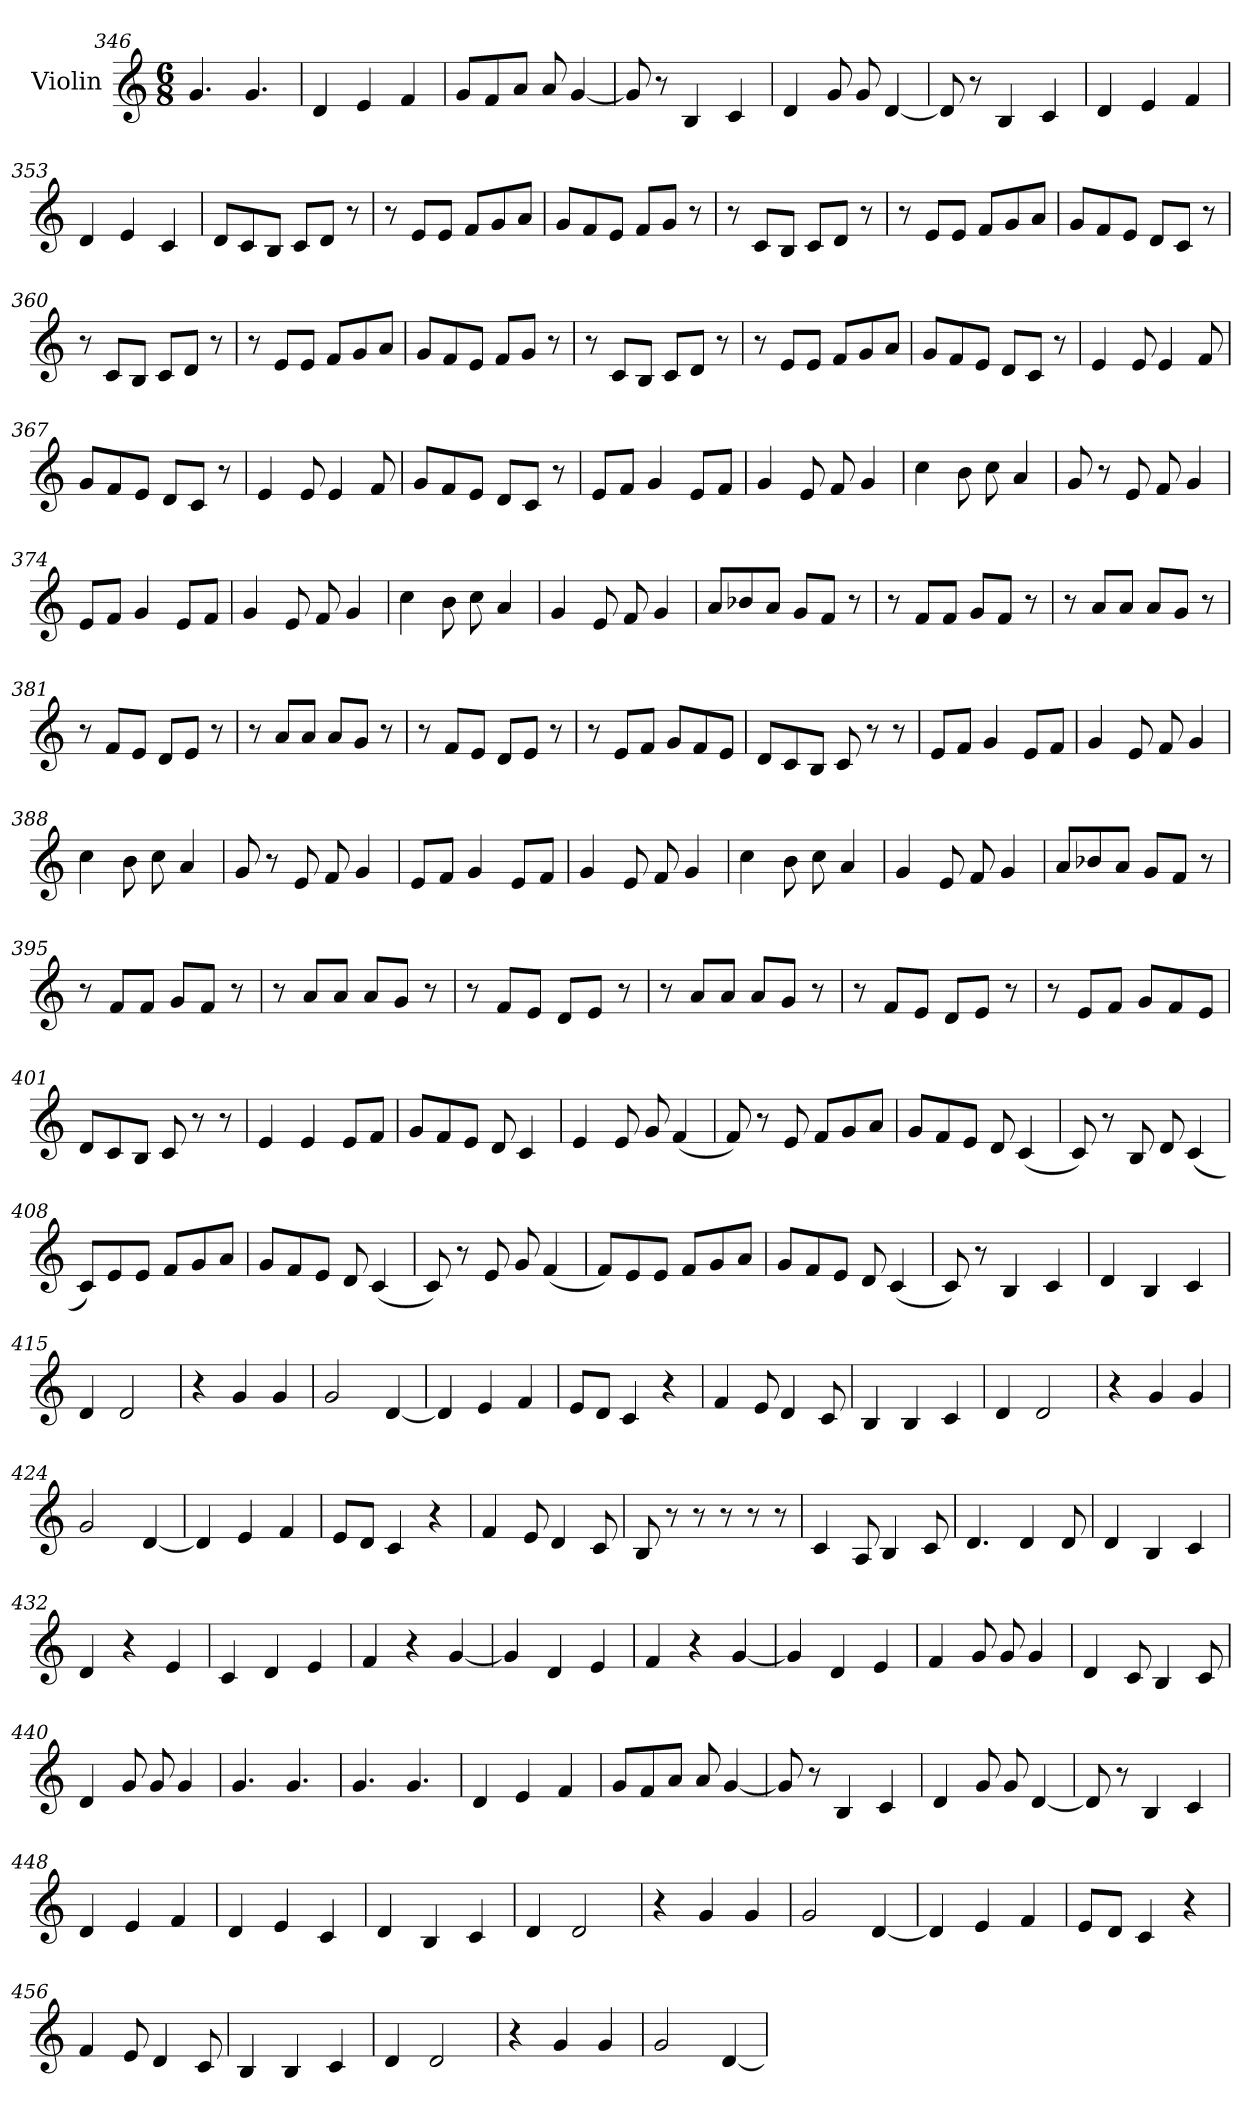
**kern
*part1
*staff1
*I"Violin
*clefG2
*k[]
*C:
*M6/8
=346
4.g/
4.g/
!!LO:PB:g=z
=347
4d/
4e/
4f/
!!LO:PB:g=z
=348
8g/L
8f/
8a/J
8a/
[4g/
=349
8g/]
8r
4B/
4c/
=350
4d/
8g/
8g/
[4d/
=351
8d/]
8r
4B/
4c/
=352
4d/
4e/
4f/
!!LO:PB:g=z
=353
4d/
4e/
4c/
!!LO:PB:g=z
=354
8d/L
8c/
8B/J
8c/L
8d/J
8r
=355
8r
8e/L
8e/J
8f/L
8g/
8a/J
=356
8g/L
8f/
8e/J
8f/L
8g/J
8r
=357
8r
8c/L
8B/J
8c/L
8d/J
8r
=358
8r
8e/L
8e/J
8f/L
8g/
8a/J
!!LO:LB:g=z
=359
8g/L
8f/
8e/J
8d/L
8c/J
8r
=360
8r
8c/L
8B/J
8c/L
8d/J
8r
=361
8r
8e/L
8e/J
8f/L
8g/
8a/J
=362
8g/L
8f/
8e/J
8f/L
8g/J
8r
=363
8r
8c/L
8B/J
8c/L
8d/J
8r
!!LO:LB:g=z
=364
8r
8e/L
8e/J
8f/L
8g/
8a/J
=365
8g/L
8f/
8e/J
8d/L
8c/J
8r
=366
4e/
8e/
4e/
8f/
=367
8g/L
8f/
8e/J
8d/L
8c/J
8r
=368
4e/
8e/
4e/
8f/
!!LO:LB:g=z
=369
8g/L
8f/
8e/J
8d/L
8c/J
8r
=370
8e/L
8f/J
4g/
8e/L
8f/J
=371
4g/
8e/
8f/
4g/
=372
4cc\
8b\
8cc\
4a/
=373
8g/
8r
8e/
8f/
4g/
=374
8e/L
8f/J
4g/
8e/L
8f/J
!!LO:LB:g=z
=375
4g/
8e/
8f/
4g/
=376
4cc\
8b\
8cc\
4a/
=377
4g/
8e/
8f/
4g/
=378
8a/L
8b-X/
8a/J
8g/L
8f/J
8r
=379
8r
8f/L
8f/J
8g/L
8f/J
8r
=380
8r
8a/L
8a/J
8a/L
8g/J
8r
!!LO:PB:g=z
=381
8r
8f/L
8e/J
8d/L
8e/J
8r
=382
8r
8a/L
8a/J
8a/L
8g/J
8r
=383
8r
8f/L
8e/J
8d/L
8e/J
8r
=384
8r
8e/L
8f/J
8g/L
8f/
8e/J
!!LO:PB:g=z
=385
8d/L
8c/
8B/J
8c/
8r
8r
!!LO:PB:g=z
=386
8e/L
8f/J
4g/
8e/L
8f/J
=387
4g/
8e/
8f/
4g/
=388
4cc\
8b\
8cc\
4a/
=389
8g/
8r
8e/
8f/
4g/
=390
8e/L
8f/J
4g/
8e/L
8f/J
!!LO:PB:g=z
=391
4g/
8e/
8f/
4g/
!!LO:PB:g=z
=392
4cc\
8b\
8cc\
4a/
=393
4g/
8e/
8f/
4g/
=394
8a/L
8b-X/
8a/J
8g/L
8f/J
8r
=395
8r
8f/L
8f/J
8g/L
8f/J
8r
=396
8r
8a/L
8a/J
8a/L
8g/J
8r
!!LO:PB:g=z
=397
8r
8f/L
8e/J
8d/L
8e/J
8r
!!LO:PB:g=z
=398
8r
8a/L
8a/J
8a/L
8g/J
8r
=399
8r
8f/L
8e/J
8d/L
8e/J
8r
=400
8r
8e/L
8f/J
8g/L
8f/
8e/J
=401
8d/L
8c/
8B/J
8c/
8r
8r
!!LO:PB:g=z
=402
4e/
4e/
8e/L
8f/J
!!LO:PB:g=z
=403
8g/L
8f/
8e/J
8d/
4c/
=404
4e/
8e/
8g/
(4f/
=405
8f/)
8r
8e/
8f/L
8g/
8a/J
=406
8g/L
8f/
8e/J
8d/
(4c/
!!LO:PB:g=z
=407
8c/)
8r
8B/
8d/
(4c/
!!LO:PB:g=z
=408
8c/L)
8e/
8e/J
8f/L
8g/
8a/J
=409
8g/L
8f/
8e/J
8d/
(4c/
=410
8c/)
8r
8e/
8g/
(4f/
=411
8f/L)
8e/
8e/J
8f/L
8g/
8a/J
!!LO:PB:g=z
=412
8g/L
8f/
8e/J
8d/
(4c/
!!LO:PB:g=z
=413
8c/)
8r
4B/
4c/
=414
4d/
4B/
4c/
=415
4d/
2d/
=416
4r
4g/
4g/
=417
2g/
[4d/
=418
4d/]
4e/
4f/
!!LO:PB:g=z
=419
8e/L
8d/J
4c/
4r
!!LO:PB:g=z
=420
4f/
8e/
4d/
8c/
=421
4B/
4B/
4c/
=422
4d/
2d/
=423
4r
4g/
4g/
=424
2g/
[4d/
=425
4d/]
4e/
4f/
!!LO:PB:g=z
=426
8e/L
8d/J
4c/
4r
=427
4f/
8e/
4d/
8c/
=428
8B/
8r
8r
8r
8r
8r
=429
4c/
8A/
4B/
8c/
=430
4.d/
4d/
8d/
=431
4d/
4B/
4c/
=432
4d/
4r
4e/
!!LO:PB:g=z
=433
4c/
4d/
4e/
!!LO:PB:g=z
=434
4f/
4r
[4g/
=435
4g/]
4d/
4e/
=436
4f/
4r
[4g/
=437
4g/]
4d/
4e/
=438
4f/
8g/
8g/
4g/
=439
4d/
8c/
4B/
8c/
!!LO:PB:g=z
=440
4d/
8g/
8g/
4g/
!!LO:PB:g=z
=441
4.g/
4.g/
=442
4.g/
4.g/
=443
4d/
4e/
4f/
=444
8g/L
8f/
8a/J
8a/
[4g/
=445
8g/]
8r
4B/
4c/
=446
4d/
8g/
8g/
[4d/
!!LO:PB:g=z
=447
8d/]
8r
4B/
4c/
!!LO:PB:g=z
=448
4d/
4e/
4f/
=449
4d/
4e/
4c/
=450
4d/
4B/
4c/
=451
4d/
2d/
=452
4r
4g/
4g/
=453
2g/
[4d/
!!LO:PB:g=z
=454
4d/]
4e/
4f/
!!LO:PB:g=z
=455
8e/L
8d/J
4c/
4r
=456
4f/
8e/
4d/
8c/
=457
4B/
4B/
4c/
=458
4d/
2d/
=459
4r
4g/
4g/
=460
2g/
[4d/
=
*-
